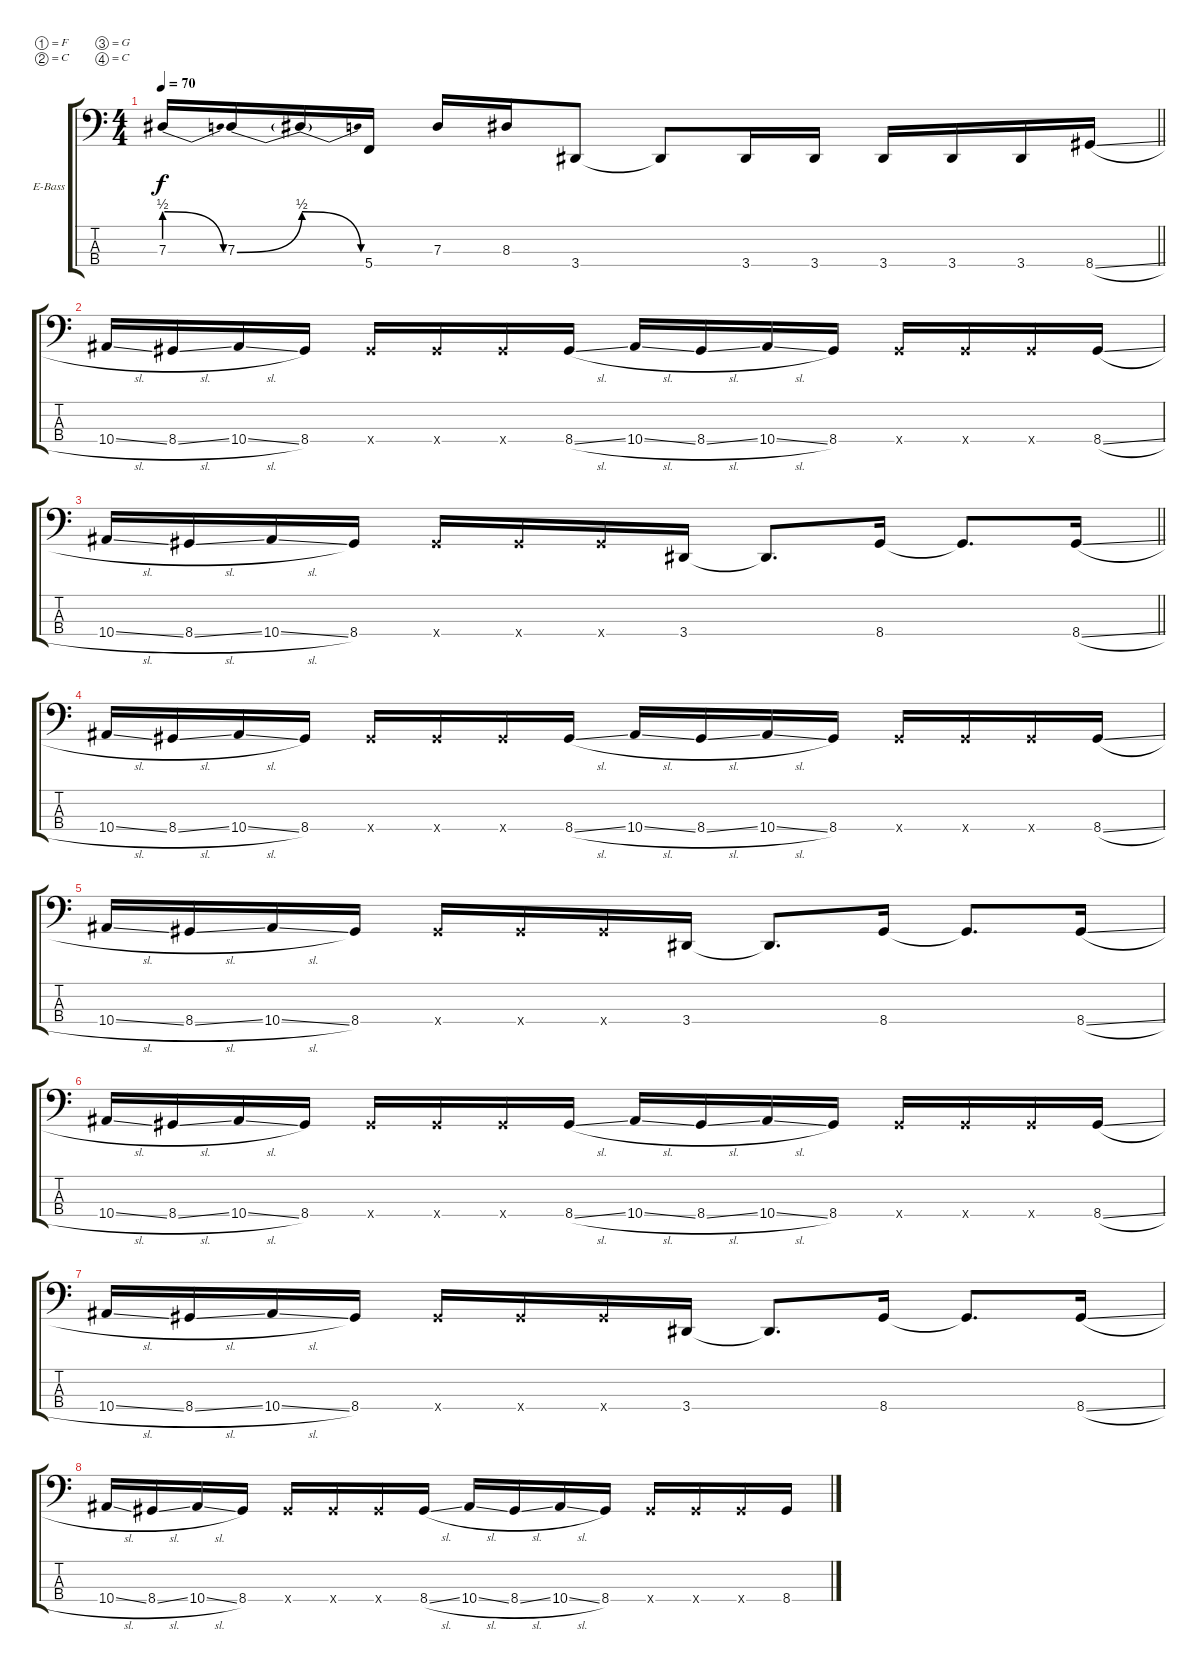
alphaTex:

\bracketExtendMode groupsimilarinstruments
\firstSystemTrackNameOrientation horizontal
\otherSystemsTrackNameOrientation horizontal
\track ("Untitled" "E-Bass") {instrument electricbassfinger}
\staff {score tabs}
\tuning (F2 C2 G1 C1)
\ts (4 4)
\tempo 70
\clef f4
\barLineRight lightlight
\ks c
7.3{be (release 0 2 60 0) t}.16{dy f} 7.3{be (bend 0 0 60 2)}.16 7.3{be (release 0 2 60 0) t}.16 5.4.16 7.3.16 8.3.16 3.4.8 3.4{t}.8 3.4.16 3.4.16 3.4.16 3.4.16 3.4.16 8.4{sl}.16 |
10.4{sl}.16 8.4{sl}.16 10.4{sl}.16 8.4.16 8.4{x}.16 8.4{x}.16 8.4{x}.16 8.4{sl}.16 10.4{sl}.16 8.4{sl}.16 10.4{sl}.16 8.4.16 8.4{x}.16 8.4{x}.16 8.4{x}.16 8.4{sl}.16 |
\barLineRight lightlight
10.4{sl}.16 8.4{sl}.16 10.4{sl}.16 8.4.16 8.4{x}.16 8.4{x}.16 8.4{x}.16 3.4.16 3.4{t}.8{d} 8.4.16 8.4{t}.8{d} 8.4{sl}.16 |
\section ("" " ")
10.4{sl}.16 8.4{sl}.16 10.4{sl}.16 8.4.16 8.4{x}.16 8.4{x}.16 8.4{x}.16 8.4{sl}.16 10.4{sl}.16 8.4{sl}.16 10.4{sl}.16 8.4.16 8.4{x}.16 8.4{x}.16 8.4{x}.16 8.4{sl}.16 |
10.4{sl}.16 8.4{sl}.16 10.4{sl}.16 8.4.16 8.4{x}.16 8.4{x}.16 8.4{x}.16 3.4.16 3.4{t}.8{d} 8.4.16 8.4{t}.8{d} 8.4{sl}.16 |
10.4{sl}.16 8.4{sl}.16 10.4{sl}.16 8.4.16 8.4{x}.16 8.4{x}.16 8.4{x}.16 8.4{sl}.16 10.4{sl}.16 8.4{sl}.16 10.4{sl}.16 8.4.16 8.4{x}.16 8.4{x}.16 8.4{x}.16 8.4{sl}.16 |
10.4{sl}.16 8.4{sl}.16 10.4{sl}.16 8.4.16 8.4{x}.16 8.4{x}.16 8.4{x}.16 3.4.16 3.4{t}.8{d} 8.4.16 8.4{t}.8{d} 8.4{sl}.16 |
10.4{sl}.16 8.4{sl}.16 10.4{sl}.16 8.4.16 8.4{x}.16 8.4{x}.16 8.4{x}.16 8.4{sl}.16 10.4{sl}.16 8.4{sl}.16 10.4{sl}.16 8.4.16 8.4{x}.16 8.4{x}.16 8.4{x}.16 8.4{sl}.16
